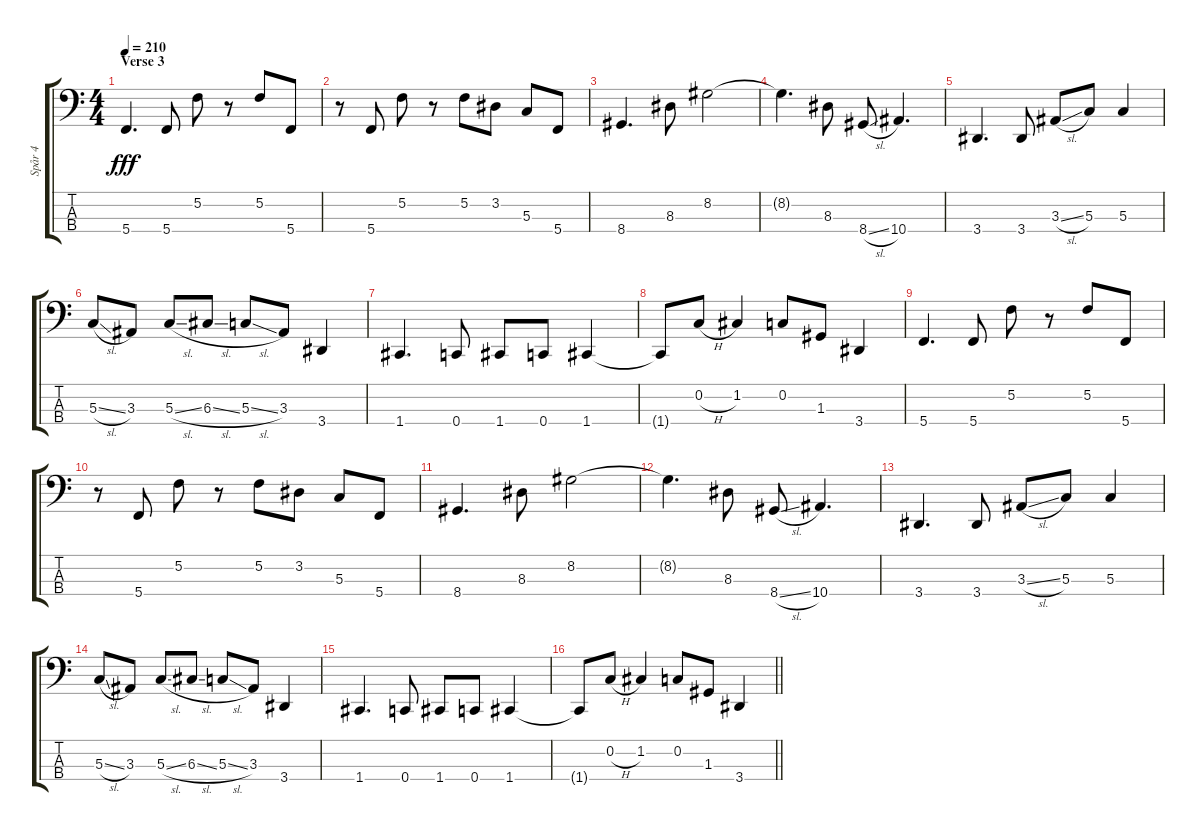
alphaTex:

\track ("Spår 4" "Spår 4") {instrument slapbass1}
\staff {score tabs}
\tuning (F2 C2 G1 C1) {hide}
\ts (4 4)
\section ("" "Verse 3")
\tempo 210
\clef f4
\ks c
5.4.4{d dy fff} 5.4.8 5.2.8 r.8 5.2.8 5.4.8 |
r.8 5.4.8 5.2.8 r.8 5.2.8 3.2.8 5.3.8 5.4.8 |
8.4.4{d} 8.3.8 8.2.2 |
8.2{t}.4{d} 8.3.8 8.4{sl}.8 10.4.4{d} |
3.4.4{d} 3.4.8 3.3{sl}.8 5.3.8 5.3.4 |
5.3{sl}.8 3.3.8 5.3{sl}.8 6.3{sl}.8 5.3{sl}.8 3.3.8 3.4.4 |
1.4.4{d} 0.4.8 1.4.8 0.4.8 1.4.4 |
1.4{t}.8 0.2{h}.8 1.2.4 0.2.8 1.3.8 3.4.4 |
5.4.4{d} 5.4.8 5.2.8 r.8 5.2.8 5.4.8 |
r.8 5.4.8 5.2.8 r.8 5.2.8 3.2.8 5.3.8 5.4.8 |
8.4.4{d} 8.3.8 8.2.2 |
8.2{t}.4{d} 8.3.8 8.4{sl}.8 10.4.4{d} |
3.4.4{d} 3.4.8 3.3{sl}.8 5.3.8 5.3.4 |
5.3{sl}.8 3.3.8 5.3{sl}.8 6.3{sl}.8 5.3{sl}.8 3.3.8 3.4.4 |
1.4.4{d} 0.4.8 1.4.8 0.4.8 1.4.4 |
\barLineRight lightlight
1.4{t}.8 0.2{h}.8 1.2.4 0.2.8 1.3.8 3.4.4
